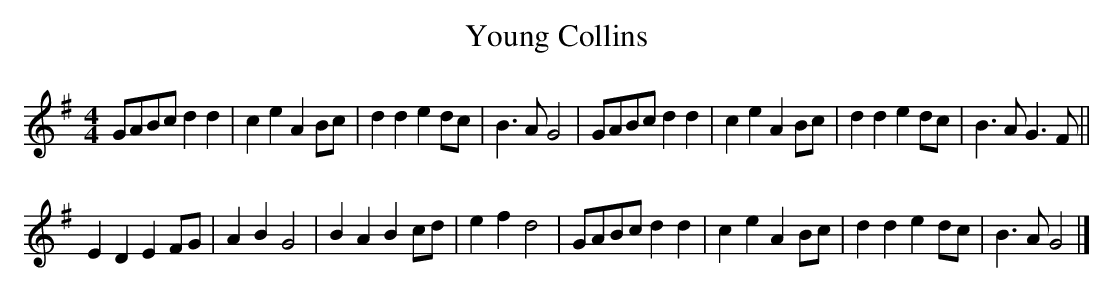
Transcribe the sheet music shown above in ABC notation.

X:1
T:Young Collins
M:4/4
L:1/8
K:G
GABc d2 d2 | c2 e2 A2 Bc | d2 d2 e2 dc | B3 A G4 | GABc d2 d2 | c2 e2 A2 Bc | d2 d2 e2 dc | B3 A G3 F ||
E2 D2 E2 FG | A2 B2 G4 | B2 A2 B2 cd | e2 f2 d4 | GABc d2 d2 | c2 e2 A2 Bc | d2 d2 e2 dc | B3 A G4 |]
